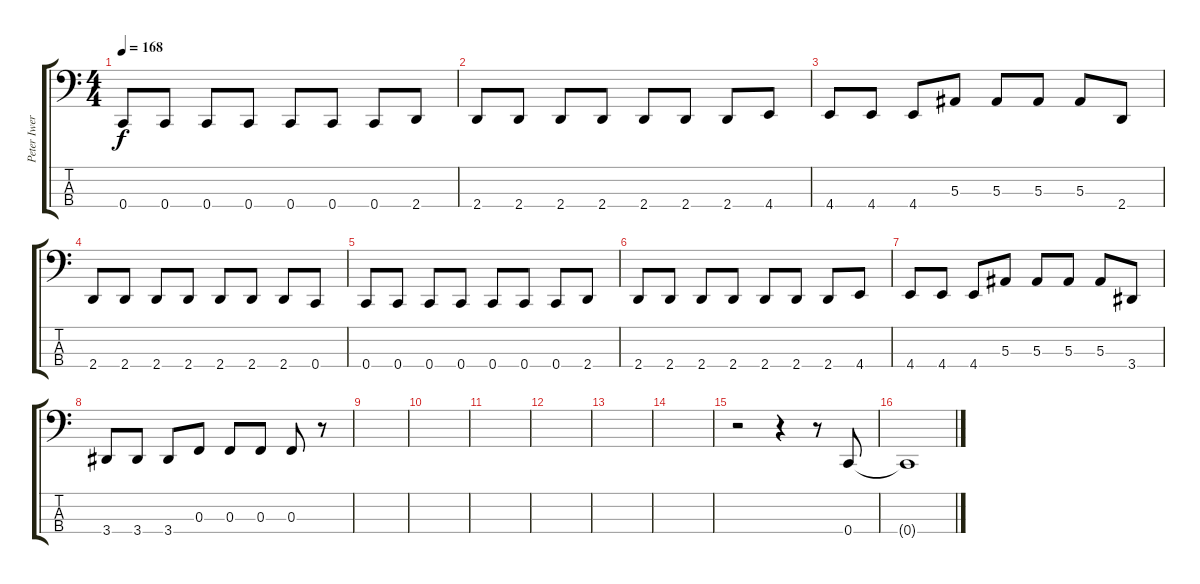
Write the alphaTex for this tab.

\track ("Peter Iwers" "Peter Iwer") {instrument electricbassfinger}
\staff {score tabs}
\tuning (Eb2 Bb1 F1 C1) {hide}
\ts (4 4)
\tempo 168
\clef f4
\ks c
0.4.8{dy f} 0.4.8 0.4.8 0.4.8 0.4.8 0.4.8 0.4.8 2.4.8 |
2.4.8 2.4.8 2.4.8 2.4.8 2.4.8 2.4.8 2.4.8 4.4.8 |
4.4.8 4.4.8 4.4.8 5.3.8 5.3.8 5.3.8 5.3.8 2.4.8 |
2.4.8 2.4.8 2.4.8 2.4.8 2.4.8 2.4.8 2.4.8 0.4.8 |
0.4.8 0.4.8 0.4.8 0.4.8 0.4.8 0.4.8 0.4.8 2.4.8 |
2.4.8 2.4.8 2.4.8 2.4.8 2.4.8 2.4.8 2.4.8 4.4.8 |
4.4.8 4.4.8 4.4.8 5.3.8 5.3.8 5.3.8 5.3.8 3.4.8 |
3.4.8 3.4.8 3.4.8 0.3.8 0.3.8 0.3.8 0.3.8 r.8 |
|
|
|
|
|
|
r.2 r.4 r.8 0.4.8 |
0.4{t}.1
